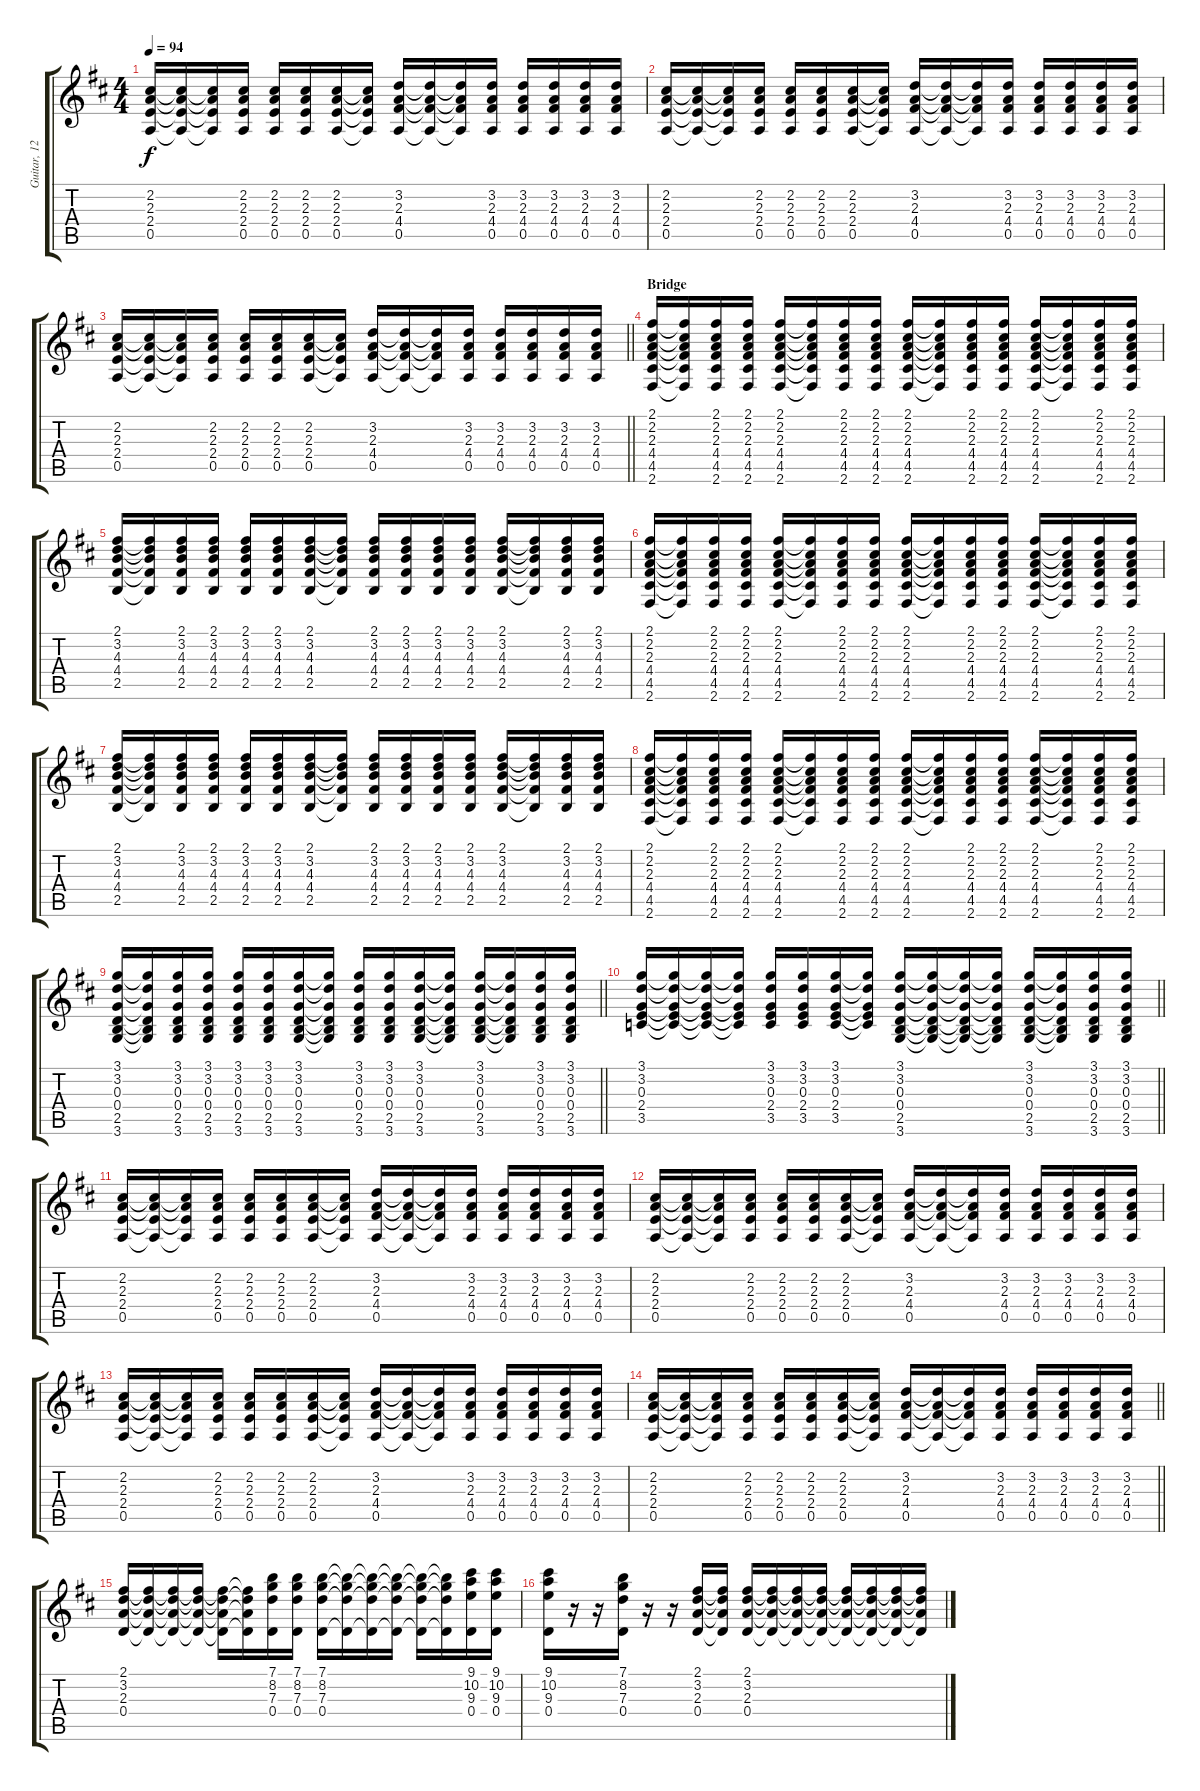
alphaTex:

\track ("Guitar, 12 Str. Acoustic 2" "Guitar, 12") {instrument acousticguitarsteel}
\staff {score tabs}
\tuning (E4 B3 G3 D3 A2 E2) {hide}
\ts (4 4)
\tempo 94
\clef g2
\ks d
(2.2 2.3 2.4 0.5).16{dy f} (2.2{t} 2.3{t} 2.4{t} 0.5{t}).16 (2.2{t} 2.3{t} 2.4{t} 0.5{t}).16 (2.2 2.3 2.4 0.5).16 (2.2 2.3 2.4 0.5).16 (2.2 2.3 2.4 0.5).16 (2.2 2.3 2.4 0.5).16 (2.2{t} 2.3{t} 2.4{t} 0.5{t}).16 (3.2 2.3 4.4 0.5).16 (3.2{t} 2.3{t} 4.4{t} 0.5{t}).16 (3.2{t} 2.3{t} 4.4{t} 0.5{t}).16 (3.2 2.3 4.4 0.5).16 (3.2 2.3 4.4 0.5).16 (3.2 2.3 4.4 0.5).16 (3.2 2.3 4.4 0.5).16 (3.2 2.3 4.4 0.5).16 |
(2.2 2.3 2.4 0.5).16 (2.2{t} 2.3{t} 2.4{t} 0.5{t}).16 (2.2{t} 2.3{t} 2.4{t} 0.5{t}).16 (2.2 2.3 2.4 0.5).16 (2.2 2.3 2.4 0.5).16 (2.2 2.3 2.4 0.5).16 (2.2 2.3 2.4 0.5).16 (2.2{t} 2.3{t} 2.4{t} 0.5{t}).16 (3.2 2.3 4.4 0.5).16 (3.2{t} 2.3{t} 4.4{t} 0.5{t}).16 (3.2{t} 2.3{t} 4.4{t} 0.5{t}).16 (3.2 2.3 4.4 0.5).16 (3.2 2.3 4.4 0.5).16 (3.2 2.3 4.4 0.5).16 (3.2 2.3 4.4 0.5).16 (3.2 2.3 4.4 0.5).16 |
\barLineRight lightlight
(2.2 2.3 2.4 0.5).16 (2.2{t} 2.3{t} 2.4{t} 0.5{t}).16 (2.2{t} 2.3{t} 2.4{t} 0.5{t}).16 (2.2 2.3 2.4 0.5).16 (2.2 2.3 2.4 0.5).16 (2.2 2.3 2.4 0.5).16 (2.2 2.3 2.4 0.5).16 (2.2{t} 2.3{t} 2.4{t} 0.5{t}).16 (3.2 2.3 4.4 0.5).16 (3.2{t} 2.3{t} 4.4{t} 0.5{t}).16 (3.2{t} 2.3{t} 4.4{t} 0.5{t}).16 (3.2 2.3 4.4 0.5).16 (3.2 2.3 4.4 0.5).16 (3.2 2.3 4.4 0.5).16 (3.2 2.3 4.4 0.5).16 (3.2 2.3 4.4 0.5).16 |
\section ("" "Bridge")
(2.1 2.2 2.3 4.4 4.5 2.6).16 (2.1{t} 2.2{t} 2.3{t} 4.4{t} 4.5{t} 2.6{t}).16 (2.1 2.2 2.3 4.4 4.5 2.6).16 (2.1 2.2 2.3 4.4 4.5 2.6).16 (2.1 2.2 2.3 4.4 4.5 2.6).16 (2.1{t} 2.2{t} 2.3{t} 4.4{t} 4.5{t} 2.6{t}).16 (2.1 2.2 2.3 4.4 4.5 2.6).16 (2.1 2.2 2.3 4.4 4.5 2.6).16 (2.1 2.2 2.3 4.4 4.5 2.6).16 (2.1{t} 2.2{t} 2.3{t} 4.4{t} 4.5{t} 2.6{t}).16 (2.1 2.2 2.3 4.4 4.5 2.6).16 (2.1 2.2 2.3 4.4 4.5 2.6).16 (2.1 2.2 2.3 4.4 4.5 2.6).16 (2.1{t} 2.2{t} 2.3{t} 4.4{t} 4.5{t} 2.6{t}).16 (2.1 2.2 2.3 4.4 4.5 2.6).16 (2.1 2.2 2.3 4.4 4.5 2.6).16 |
(2.1 3.2 4.3 4.4 2.5).16 (2.1{t} 3.2{t} 4.3{t} 4.4{t} 2.5{t}).16 (2.1 3.2 4.3 4.4 2.5).16 (2.1 3.2 4.3 4.4 2.5).16 (2.1 3.2 4.3 4.4 2.5).16 (2.1 3.2 4.3 4.4 2.5).16 (2.1 3.2 4.3 4.4 2.5).16 (2.1{t} 3.2{t} 4.3{t} 4.4{t} 2.5{t}).16 (2.1 3.2 4.3 4.4 2.5).16 (2.1 3.2 4.3 4.4 2.5).16 (2.1 3.2 4.3 4.4 2.5).16 (2.1 3.2 4.3 4.4 2.5).16 (2.1 3.2 4.3 4.4 2.5).16 (2.1{t} 3.2{t} 4.3{t} 4.4{t} 2.5{t}).16 (2.1 3.2 4.3 4.4 2.5).16 (2.1 3.2 4.3 4.4 2.5).16 |
(2.1 2.2 2.3 4.4 4.5 2.6).16 (2.1{t} 2.2{t} 2.3{t} 4.4{t} 4.5{t} 2.6{t}).16 (2.1 2.2 2.3 4.4 4.5 2.6).16 (2.1 2.2 2.3 4.4 4.5 2.6).16 (2.1 2.2 2.3 4.4 4.5 2.6).16 (2.1{t} 2.2{t} 2.3{t} 4.4{t} 4.5{t} 2.6{t}).16 (2.1 2.2 2.3 4.4 4.5 2.6).16 (2.1 2.2 2.3 4.4 4.5 2.6).16 (2.1 2.2 2.3 4.4 4.5 2.6).16 (2.1{t} 2.2{t} 2.3{t} 4.4{t} 4.5{t} 2.6{t}).16 (2.1 2.2 2.3 4.4 4.5 2.6).16 (2.1 2.2 2.3 4.4 4.5 2.6).16 (2.1 2.2 2.3 4.4 4.5 2.6).16 (2.1{t} 2.2{t} 2.3{t} 4.4{t} 4.5{t} 2.6{t}).16 (2.1 2.2 2.3 4.4 4.5 2.6).16 (2.1 2.2 2.3 4.4 4.5 2.6).16 |
(2.1 3.2 4.3 4.4 2.5).16 (2.1{t} 3.2{t} 4.3{t} 4.4{t} 2.5{t}).16 (2.1 3.2 4.3 4.4 2.5).16 (2.1 3.2 4.3 4.4 2.5).16 (2.1 3.2 4.3 4.4 2.5).16 (2.1 3.2 4.3 4.4 2.5).16 (2.1 3.2 4.3 4.4 2.5).16 (2.1{t} 3.2{t} 4.3{t} 4.4{t} 2.5{t}).16 (2.1 3.2 4.3 4.4 2.5).16 (2.1 3.2 4.3 4.4 2.5).16 (2.1 3.2 4.3 4.4 2.5).16 (2.1 3.2 4.3 4.4 2.5).16 (2.1 3.2 4.3 4.4 2.5).16 (2.1{t} 3.2{t} 4.3{t} 4.4{t} 2.5{t}).16 (2.1 3.2 4.3 4.4 2.5).16 (2.1 3.2 4.3 4.4 2.5).16 |
(2.1 2.2 2.3 4.4 4.5 2.6).16 (2.1{t} 2.2{t} 2.3{t} 4.4{t} 4.5{t} 2.6{t}).16 (2.1 2.2 2.3 4.4 4.5 2.6).16 (2.1 2.2 2.3 4.4 4.5 2.6).16 (2.1 2.2 2.3 4.4 4.5 2.6).16 (2.1{t} 2.2{t} 2.3{t} 4.4{t} 4.5{t} 2.6{t}).16 (2.1 2.2 2.3 4.4 4.5 2.6).16 (2.1 2.2 2.3 4.4 4.5 2.6).16 (2.1 2.2 2.3 4.4 4.5 2.6).16 (2.1{t} 2.2{t} 2.3{t} 4.4{t} 4.5{t} 2.6{t}).16 (2.1 2.2 2.3 4.4 4.5 2.6).16 (2.1 2.2 2.3 4.4 4.5 2.6).16 (2.1 2.2 2.3 4.4 4.5 2.6).16 (2.1{t} 2.2{t} 2.3{t} 4.4{t} 4.5{t} 2.6{t}).16 (2.1 2.2 2.3 4.4 4.5 2.6).16 (2.1 2.2 2.3 4.4 4.5 2.6).16 |
\barLineRight lightlight
(3.1 3.2 0.3 0.4 2.5 3.6).16 (3.1{t} 3.2{t} 0.3{t} 0.4{t} 2.5{t} 3.6{t}).16 (3.1 3.2 0.3 0.4 2.5 3.6).16 (3.1 3.2 0.3 0.4 2.5 3.6).16 (3.1 3.2 0.3 0.4 2.5 3.6).16 (3.1 3.2 0.3 0.4 2.5 3.6).16 (3.1 3.2 0.3 0.4 2.5 3.6).16 (3.1{t} 3.2{t} 0.3{t} 0.4{t} 2.5{t} 3.6{t}).16 (3.1 3.2 0.3 0.4 2.5 3.6).16 (3.1 3.2 0.3 0.4 2.5 3.6).16 (3.1 3.2 0.3 0.4 2.5 3.6).16 (3.1{t} 3.2{t} 0.3{t} 0.4{t} 2.5{t} 3.6{t}).16 (3.1 3.2 0.3 0.4 2.5 3.6).16 (3.1{t} 3.2{t} 0.3{t} 0.4{t} 2.5{t} 3.6{t}).16 (3.1 3.2 0.3 0.4 2.5 3.6).16 (3.1 3.2 0.3 0.4 2.5 3.6).16 |
\barLineRight lightlight
(3.1 3.2 0.3 2.4 3.5).16 (3.1{t} 3.2{t} 0.3{t} 2.4{t} 3.5{t}).16 (3.1{t} 3.2{t} 0.3{t} 2.4{t} 3.5{t}).16 (3.1{t} 3.2{t} 0.3{t} 2.4{t} 3.5{t}).16 (3.1 3.2 0.3 2.4 3.5).16 (3.1 3.2 0.3 2.4 3.5).16 (3.1 3.2 0.3 2.4 3.5).16 (3.1{t} 3.2{t} 0.3{t} 2.4{t} 3.5{t}).16 (3.1 3.2 0.3 0.4 2.5 3.6).16 (3.1{t} 3.2{t} 0.3{t} 0.4{t} 2.5{t} 3.6{t}).16 (3.1{t} 3.2{t} 0.3{t} 0.4{t} 2.5{t} 3.6{t}).16 (3.1{t} 3.2{t} 0.3{t} 0.4{t} 2.5{t} 3.6{t}).16 (3.1 3.2 0.3 0.4 2.5 3.6).16 (3.1{t} 3.2{t} 0.3{t} 0.4{t} 2.5{t} 3.6{t}).16 (3.1 3.2 0.3 0.4 2.5 3.6).16 (3.1 3.2 0.3 0.4 2.5 3.6).16 |
(2.2 2.3 2.4 0.5).16 (2.2{t} 2.3{t} 2.4{t} 0.5{t}).16 (2.2{t} 2.3{t} 2.4{t} 0.5{t}).16 (2.2 2.3 2.4 0.5).16 (2.2 2.3 2.4 0.5).16 (2.2 2.3 2.4 0.5).16 (2.2 2.3 2.4 0.5).16 (2.2{t} 2.3{t} 2.4{t} 0.5{t}).16 (3.2 2.3 4.4 0.5).16 (3.2{t} 2.3{t} 4.4{t} 0.5{t}).16 (3.2{t} 2.3{t} 4.4{t} 0.5{t}).16 (3.2 2.3 4.4 0.5).16 (3.2 2.3 4.4 0.5).16 (3.2 2.3 4.4 0.5).16 (3.2 2.3 4.4 0.5).16 (3.2 2.3 4.4 0.5).16 |
(2.2 2.3 2.4 0.5).16 (2.2{t} 2.3{t} 2.4{t} 0.5{t}).16 (2.2{t} 2.3{t} 2.4{t} 0.5{t}).16 (2.2 2.3 2.4 0.5).16 (2.2 2.3 2.4 0.5).16 (2.2 2.3 2.4 0.5).16 (2.2 2.3 2.4 0.5).16 (2.2{t} 2.3{t} 2.4{t} 0.5{t}).16 (3.2 2.3 4.4 0.5).16 (3.2{t} 2.3{t} 4.4{t} 0.5{t}).16 (3.2{t} 2.3{t} 4.4{t} 0.5{t}).16 (3.2 2.3 4.4 0.5).16 (3.2 2.3 4.4 0.5).16 (3.2 2.3 4.4 0.5).16 (3.2 2.3 4.4 0.5).16 (3.2 2.3 4.4 0.5).16 |
(2.2 2.3 2.4 0.5).16 (2.2{t} 2.3{t} 2.4{t} 0.5{t}).16 (2.2{t} 2.3{t} 2.4{t} 0.5{t}).16 (2.2 2.3 2.4 0.5).16 (2.2 2.3 2.4 0.5).16 (2.2 2.3 2.4 0.5).16 (2.2 2.3 2.4 0.5).16 (2.2{t} 2.3{t} 2.4{t} 0.5{t}).16 (3.2 2.3 4.4 0.5).16 (3.2{t} 2.3{t} 4.4{t} 0.5{t}).16 (3.2{t} 2.3{t} 4.4{t} 0.5{t}).16 (3.2 2.3 4.4 0.5).16 (3.2 2.3 4.4 0.5).16 (3.2 2.3 4.4 0.5).16 (3.2 2.3 4.4 0.5).16 (3.2 2.3 4.4 0.5).16 |
\barLineRight lightlight
(2.2 2.3 2.4 0.5).16 (2.2{t} 2.3{t} 2.4{t} 0.5{t}).16 (2.2{t} 2.3{t} 2.4{t} 0.5{t}).16 (2.2 2.3 2.4 0.5).16 (2.2 2.3 2.4 0.5).16 (2.2 2.3 2.4 0.5).16 (2.2 2.3 2.4 0.5).16 (2.2{t} 2.3{t} 2.4{t} 0.5{t}).16 (3.2 2.3 4.4 0.5).16 (3.2{t} 2.3{t} 4.4{t} 0.5{t}).16 (3.2{t} 2.3{t} 4.4{t} 0.5{t}).16 (3.2 2.3 4.4 0.5).16 (3.2 2.3 4.4 0.5).16 (3.2 2.3 4.4 0.5).16 (3.2 2.3 4.4 0.5).16 (3.2 2.3 4.4 0.5).16 |
(2.1 3.2 2.3 0.4).16 (2.1{t} 3.2{t} 2.3{t} 0.4{t}).16 (2.1{t} 3.2{t} 2.3{t} 0.4{t}).16 (2.1{t} 3.2{t} 2.3{t} 0.4{t}).16 (2.1{t} 3.2{t} 2.3{t} 0.4{t}).16 (2.1{t} 3.2{t} 2.3{t} 0.4{t}).16 (7.1 8.2 7.3 0.4).16 (7.1 8.2 7.3 0.4).16 (7.1 8.2 7.3 0.4).16 (7.1{t} 8.2{t} 7.3{t} 0.4{t}).16 (7.1{t} 8.2{t} 7.3{t} 0.4{t}).16 (7.1{t} 8.2{t} 7.3{t} 0.4{t}).16 (7.1{t} 8.2{t} 7.3{t} 0.4{t}).16 (7.1{t} 8.2{t} 7.3{t} 0.4{t}).16 (9.1 10.2 9.3 0.4).16 (9.1 10.2 9.3 0.4).16 |
(9.1 10.2 9.3 0.4).16 r.16 r.16 (7.1 8.2 7.3 0.4).16 r.16 r.16 (2.1 3.2 2.3 0.4).16 (2.1{t} 3.2{t} 2.3{t} 0.4{t}).16 (2.1 3.2 2.3 0.4).16 (2.1{t} 3.2{t} 2.3{t} 0.4{t}).16 (2.1{t} 3.2{t} 2.3{t} 0.4{t}).16 (2.1{t} 3.2{t} 2.3{t} 0.4{t}).16 (2.1{t} 3.2{t} 2.3{t} 0.4{t}).16 (2.1{t} 3.2{t} 2.3{t} 0.4{t}).16 (2.1{t} 3.2{t} 2.3{t} 0.4{t}).16 (2.1{t} 3.2{t} 2.3{t} 0.4{t}).16
